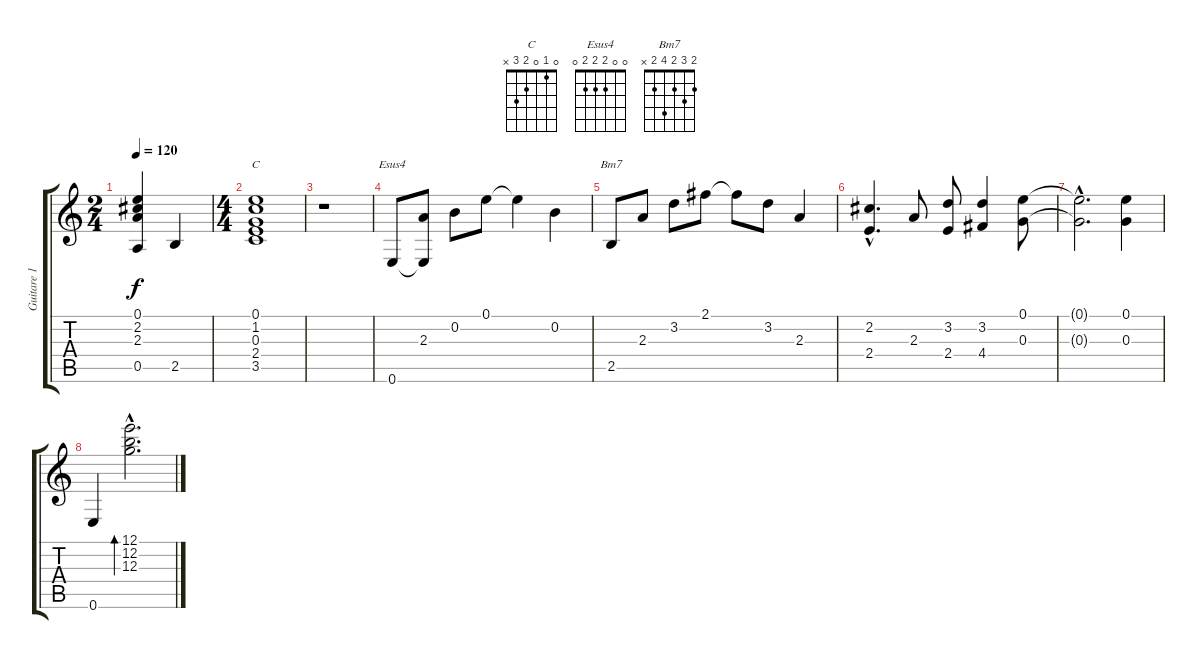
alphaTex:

\track ("Guitare 1" "Guitare 1") {instrument acousticguitarnylon}
\staff {score tabs}
\tuning (E4 B3 G3 D3 A2 E2) {hide}
\chord ("C" 0 1 0 2 3 x)
\chord ("Esus4" 0 0 2 2 2 0)
\chord ("Bm7" 2 3 2 4 2 x)
\ts (2 4)
\tempo 120
\clef g2
\ks c
(0.1{t} 2.2{t} 2.3{t} 0.5{t}).4{dy f} 2.5.4 |
\ts (4 4)
(0.1 1.2 0.3 2.4 3.5).1{ch "C"} |
r.1 |
0.6.8{ch "Esus4"} (2.3 0.6{t}).8 0.2.8 0.1.8 0.1{t}.4 0.2.4 |
2.5.8{ch "Bm7"} 2.3.8 3.2.8 2.1.8 2.1{t}.8 3.2.8 2.3.4 |
(2.2{hac} 2.4{hac}).4{d} 2.3.8 (3.2 2.4).8 (3.2 4.4).4 (0.1 0.3).8 |
(0.1{hac t} 0.3{hac t}).2{d} (0.1 0.3).4 |
0.6.4 (12.1{hac} 12.2{hac} 12.3{hac}).2{d bd 480}
